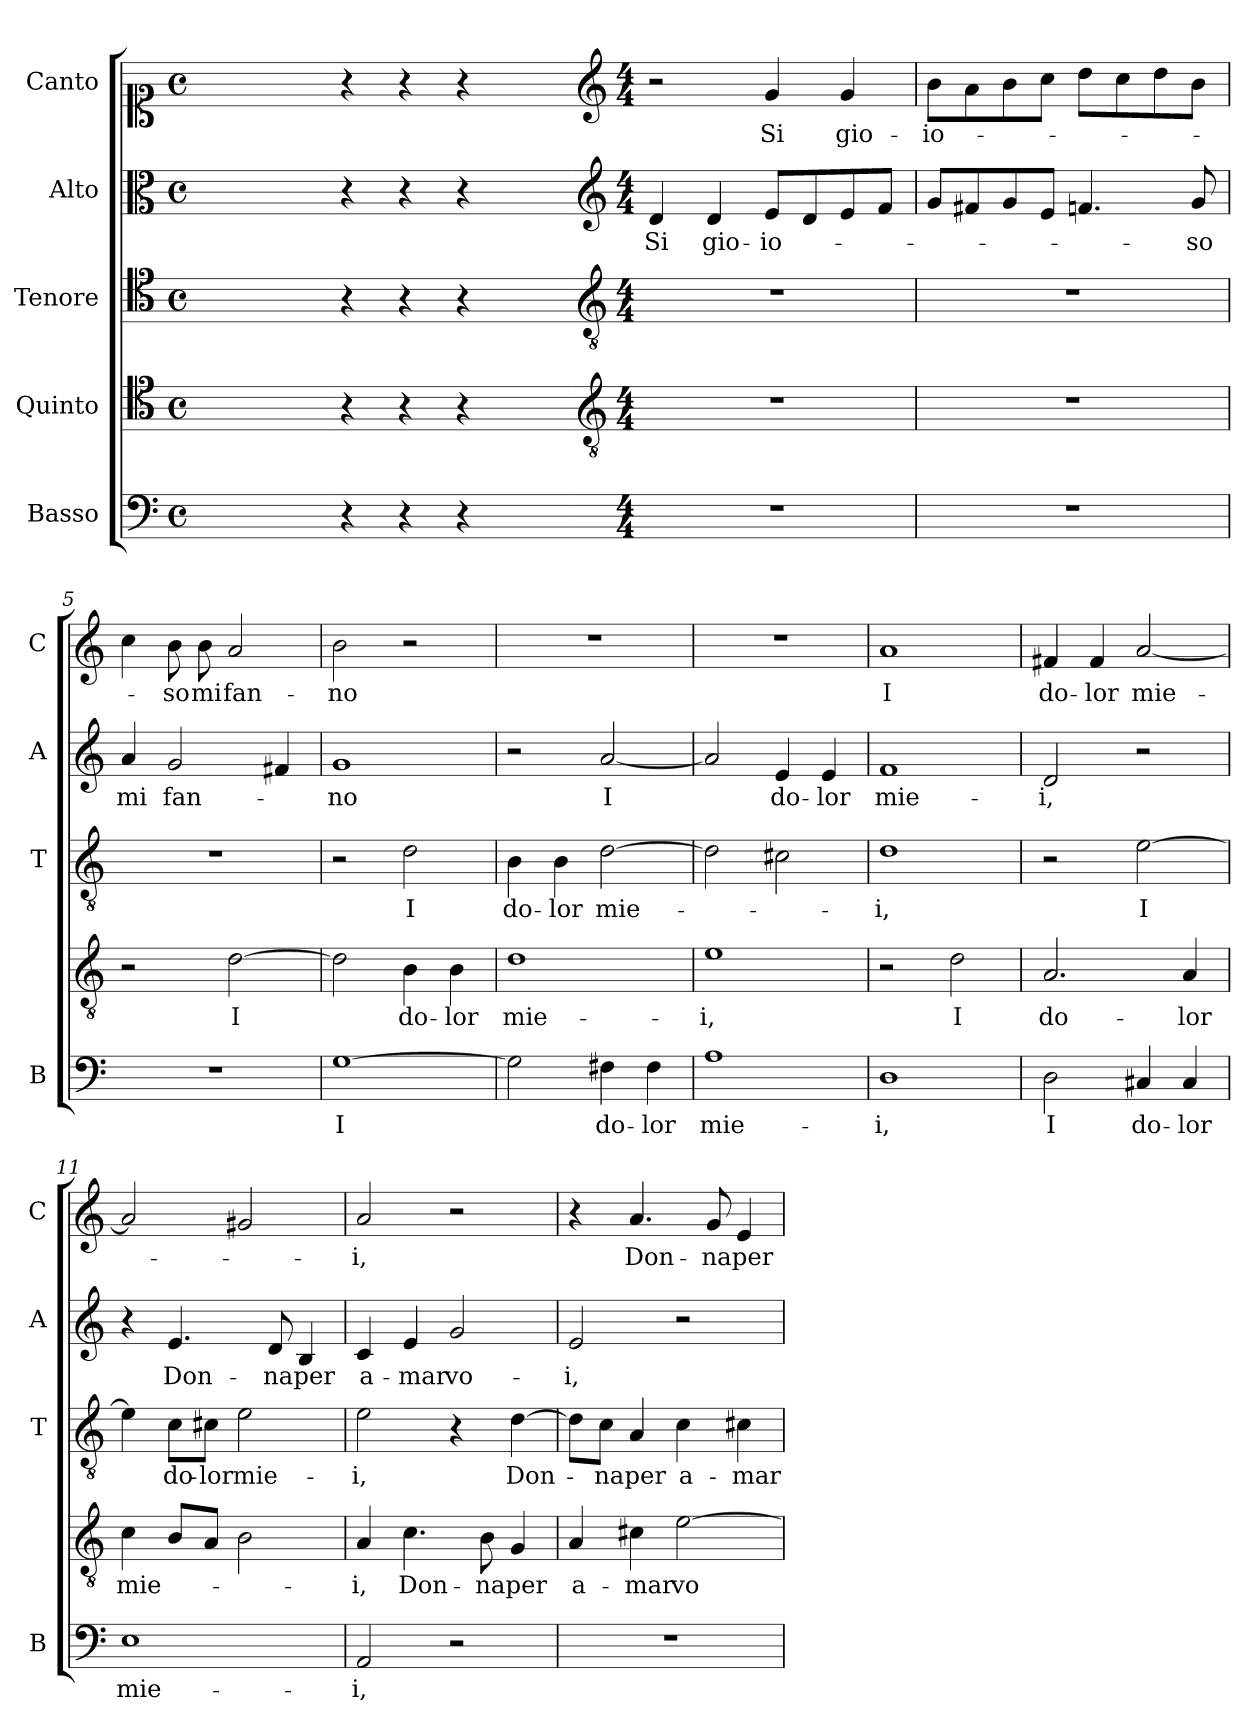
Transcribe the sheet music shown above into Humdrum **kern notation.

**kern	**text	**kern	**text	**kern	**text	**kern	**text	**kern	**text
*part5	*part5	*part4	*part4	*part3	*part3	*part2	*part2	*part1	*part1
*staff5	*staff5	*staff4	*staff4	*staff3	*staff3	*staff2	*staff2	*staff1	*staff1
*I"Basso	*	*I"Quinto	*	*I"Tenore	*	*I"Alto	*	*I"Canto	*
*I'B	*	*	*	*I'T	*	*I'A	*	*I'C	*
*clefF4	*	*clefC4	*	*clefC4	*	*clefC3	*	*clefC1	*
*k[]	*	*k[]	*	*k[]	*	*k[]	*	*k[]	*
*C:	*	*C:	*	*C:	*	*C:	*	*C:	*
*M4/4	*	*M4/4	*	*M4/4	*	*M4/4	*	*M4/4	*
*met(c)	*	*met(c)	*	*met(c)	*	*met(c)	*	*met(c)	*
=1	=1	=1	=1	=1	=1	=1	=1	=1	=1
1ryy	.	1ryy	.	1ryy	.	1ryy	.	1ryy	.
=2-	=2-	=2-	=2-	=2-	=2-	=2-	=2-	=2-	=2-
4r	.	4r	.	4r	.	4r	.	4r	.
4r	.	4r	.	4r	.	4r	.	4r	.
4r	.	4r	.	4r	.	4r	.	4r	.
4ryy	.	4ryy	.	4ryy	.	4ryy	.	4ryy	.
=3-	=3-	=3-	=3-	=3-	=3-	=3-	=3-	=3-	=3-
*	*	*clefGv2	*	*clefGv2	*	*clefG2	*	*clefG2	*
*M4/4	*	*M4/4	*	*M4/4	*	*M4/4	*	*M4/4	*
!	!	!	!	!	!	!	!LO:LY:b	!	!
1r	.	1r	.	1r	.	4d/	Si	2r	.
!	!	!	!	!	!	!	!LO:LY:b	!	!
.	.	.	.	.	.	4d/	gio-	.	.
!	!	!	!	!	!	!	!LO:LY:b	!	!LO:LY:b
.	.	.	.	.	.	8e/L	-io-	4g/	Si
.	.	.	.	.	.	8d/	.	.	.
!	!	!	!	!	!	!	!	!	!LO:LY:b
.	.	.	.	.	.	8e/	.	4g/	gio-
.	.	.	.	.	.	8f/J	.	.	.
=4	=4	=4	=4	=4	=4	=4	=4	=4	=4
!	!	!	!	!	!	!	!	!	!LO:LY:b
1r	.	1r	.	1r	.	8g/L	.	8b\L	-io-
.	.	.	.	.	.	8f#X/	.	8a\	.
.	.	.	.	.	.	8g/	.	8b\	.
.	.	.	.	.	.	8e/J	.	8cc\J	.
.	.	.	.	.	.	4.fn/	.	8dd\L	.
.	.	.	.	.	.	.	.	8cc\	.
.	.	.	.	.	.	.	.	8dd\	.
!	!	!	!	!	!	!	!LO:LY:b	!	!
.	.	.	.	.	.	8g/	-so	8b\J	.
=5	=5	=5	=5	=5	=5	=5	=5	=5	=5
!	!	!	!	!	!	!	!LO:LY:b	!	!
1r	.	2r	.	1r	.	4a/	mi	4cc\	.
!	!	!	!	!	!	!	!LO:LY:b	!	!LO:LY:b
.	.	.	.	.	.	2g/	fan-	8b\	-so
!	!	!	!	!	!	!	!	!	!LO:LY:b
.	.	.	.	.	.	.	.	8b\	mi
!	!	!	!LO:LY:b	!	!	!	!	!	!LO:LY:b
.	.	[2d\	I	.	.	.	.	2a/	fan-
.	.	.	.	.	.	4f#X/	.	.	.
=6	=6	=6	=6	=6	=6	=6	=6	=6	=6
!	!LO:LY:b	!	!	!	!	!	!LO:LY:b	!	!LO:LY:b
[1G	I	2d\]	.	2r	.	1g	-no	2b\	-no
!	!	!	!LO:LY:b	!	!LO:LY:b	!	!	!	!
.	.	4B\	do-	2d\	I	.	.	2r	.
!	!	!	!LO:LY:b	!	!	!	!	!	!
.	.	4B\	-lor	.	.	.	.	.	.
=7	=7	=7	=7	=7	=7	=7	=7	=7	=7
!	!	!	!LO:LY:b	!	!LO:LY:b	!	!	!	!
2G\]	.	1d	mie-	4B\	do-	2r	.	1r	.
!	!	!	!	!	!LO:LY:b	!	!	!	!
.	.	.	.	4B\	-lor	.	.	.	.
!	!LO:LY:b	!	!	!	!LO:LY:b	!	!LO:LY:b	!	!
4F#X\	do-	.	.	[2d\	mie-	[2a/	I	.	.
!	!LO:LY:b	!	!	!	!	!	!	!	!
4F#\	-lor	.	.	.	.	.	.	.	.
=8	=8	=8	=8	=8	=8	=8	=8	=8	=8
!	!LO:LY:b	!	!LO:LY:b	!	!	!	!	!	!
1A	mie-	1e	-i,	2d\]	.	2a/]	.	1r	.
!	!	!	!	!	!	!	!LO:LY:b	!	!
.	.	.	.	2c#X\	.	4e/	do-	.	.
!	!	!	!	!	!	!	!LO:LY:b	!	!
.	.	.	.	.	.	4e/	-lor	.	.
!!LO:LB:g=z
=9	=9	=9	=9	=9	=9	=9	=9	=9	=9
!	!LO:LY:b	!	!	!	!LO:LY:b	!	!LO:LY:b	!	!LO:LY:b
1D	-i,	2r	.	1d	-i,	1f	mie-	1a	I
!	!	!	!LO:LY:b	!	!	!	!	!	!
.	.	2d\	I	.	.	.	.	.	.
=10	=10	=10	=10	=10	=10	=10	=10	=10	=10
!	!LO:LY:b	!	!LO:LY:b	!	!	!	!LO:LY:b	!	!LO:LY:b
2D\	I	2.A/	do-	2r	.	2d/	-i,	4f#X/	do-
!	!	!	!	!	!	!	!	!	!LO:LY:b
.	.	.	.	.	.	.	.	4f#/	-lor
!	!LO:LY:b	!	!	!	!LO:LY:b	!	!	!	!LO:LY:b
4C#X/	do-	.	.	[2e\	I	2r	.	[2a/	mie-
!	!LO:LY:b	!	!LO:LY:b	!	!	!	!	!	!
4C#/	-lor	4A/	-lor	.	.	.	.	.	.
=11	=11	=11	=11	=11	=11	=11	=11	=11	=11
!	!LO:LY:b	!	!LO:LY:b	!	!	!	!	!	!
1E	mie-	4c\	mie-	4e\]	.	4r	.	2a/]	.
!	!	!	!	!	!LO:LY:b	!	!LO:LY:b	!	!
.	.	8B/L	.	8c\L	do-	4.e/	Don-	.	.
!	!	!	!	!	!LO:LY:b	!	!	!	!
.	.	8A/J	.	8c#X\J	-lor	.	.	.	.
!	!	!	!	!	!LO:LY:b	!	!	!	!
.	.	2B\	.	2e\	mie-	.	.	2g#X/	.
!	!	!	!	!	!	!	!LO:LY:b	!	!
.	.	.	.	.	.	8d/	-na	.	.
!	!	!	!	!	!	!	!LO:LY:b	!	!
.	.	.	.	.	.	4B/	per	.	.
=12	=12	=12	=12	=12	=12	=12	=12	=12	=12
!	!LO:LY:b	!	!LO:LY:b	!	!LO:LY:b	!	!LO:LY:b	!	!LO:LY:b
2AA/	-i,	4A/	-i,	2e\	-i,	4c/	a-	2a/	-i,
!	!	!	!LO:LY:b	!	!	!	!LO:LY:b	!	!
.	.	4.c\	Don-	.	.	4e/	-mar	.	.
!	!	!	!	!	!	!	!LO:LY:b	!	!
2r	.	.	.	4r	.	2g/	vo-	2r	.
!	!	!	!LO:LY:b	!	!	!	!	!	!
.	.	8B\	-na	.	.	.	.	.	.
!	!	!	!LO:LY:b	!	!LO:LY:b	!	!	!	!
.	.	4G/	per	[4d\	Don-	.	.	.	.
=13	=13	=13	=13	=13	=13	=13	=13	=13	=13
!	!	!	!LO:LY:b	!	!	!	!LO:LY:b	!	!
1r	.	4A/	a-	8d\L]	.	2e/	-i,	4r	.
!	!	!	!	!	!LO:LY:b	!	!	!	!
.	.	.	.	8c\J	-na	.	.	.	.
!	!	!	!LO:LY:b	!	!LO:LY:b	!	!	!	!LO:LY:b
.	.	4c#X\	-mar	4A/	per	.	.	4.a/	Don-
!	!	!	!LO:LY:b	!	!LO:LY:b	!	!	!	!
.	.	[2e\	vo-	4c\	a-	2r	.	.	.
!	!	!	!	!	!	!	!	!	!LO:LY:b
.	.	.	.	.	.	.	.	8g/	-na
!	!	!	!	!	!LO:LY:b	!	!	!	!LO:LY:b
.	.	.	.	4c#X\	-mar	.	.	4e/	per
=	=	=	=	=	=	=	=	=	=
*-	*-	*-	*-	*-	*-	*-	*-	*-	*-
